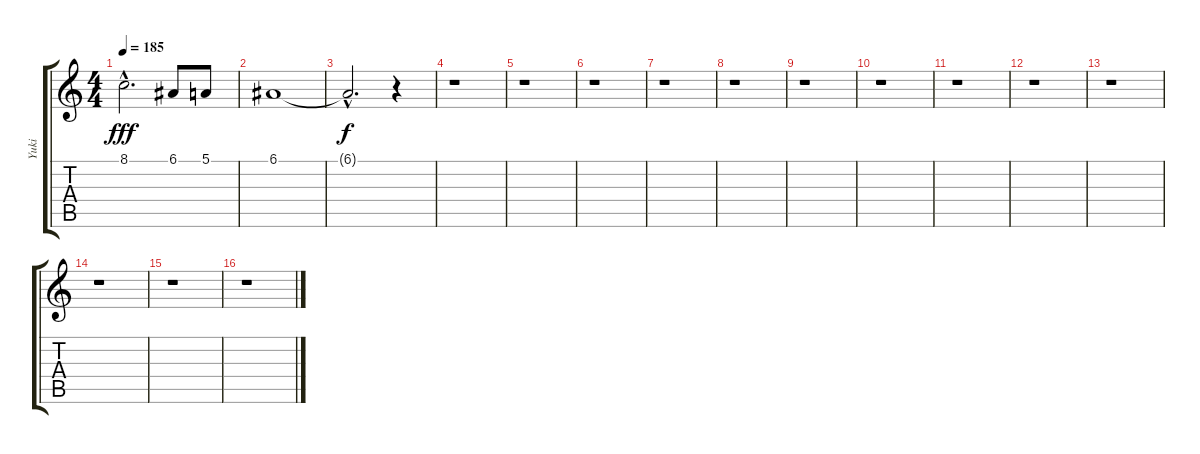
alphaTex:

\track ("Yuki" "Yuki") {instrument tenorsax}
\staff {score tabs}
\tuning (E4 B3 G3 D3 A2 E2) {hide}
\ts (4 4)
\tempo 185
\clef g2
\ks c
8.1{hac}.2{d dy fff} 6.1.8 5.1.8 |
6.1.1 |
6.1{hac t}.2{d dy f} r.4 |
r.1 |
r.1 |
r.1 |
r.1 |
r.1 |
r.1 |
r.1 |
r.1 |
r.1 |
r.1 |
r.1 |
r.1 |
r.1
